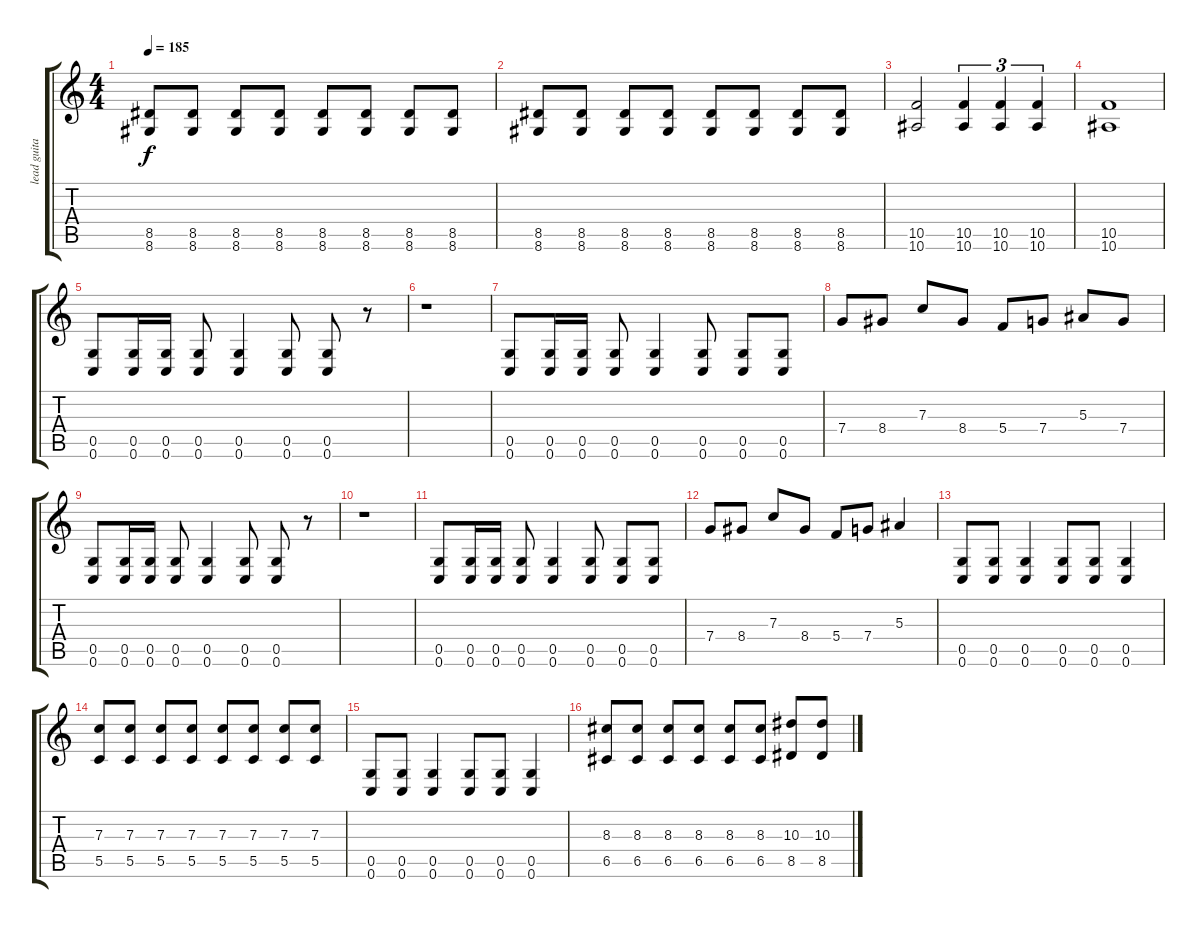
\track ("lead guitar" "lead guita") {instrument overdrivenguitar}
\staff {score tabs}
\tuning (D4 A3 F3 C3 G2 C2) {hide}
\ts (4 4)
\tempo 185
\clef g2
\ks c
(8.5 8.6).8{dy f} (8.5 8.6).8 (8.5 8.6).8 (8.5 8.6).8 (8.5 8.6).8 (8.5 8.6).8 (8.5 8.6).8 (8.5 8.6).8 |
(8.5 8.6).8 (8.5 8.6).8 (8.5 8.6).8 (8.5 8.6).8 (8.5 8.6).8 (8.5 8.6).8 (8.5 8.6).8 (8.5 8.6).8 |
(10.5 10.6).2 (10.5 10.6).4{tu (3 2)} (10.5 10.6).4{tu (3 2)} (10.5 10.6).4{tu (3 2)} |
(10.5 10.6).1 |
(0.5 0.6).8 (0.5 0.6).16 (0.5 0.6).16 (0.5 0.6).8 (0.5 0.6).4 (0.5 0.6).8 (0.5 0.6).8 r.8 |
r.1 |
(0.5 0.6).8 (0.5 0.6).16 (0.5 0.6).16 (0.5 0.6).8 (0.5 0.6).4 (0.5 0.6).8 (0.5 0.6).8 (0.5 0.6).8 |
7.4.8 8.4.8 7.3.8 8.4.8 5.4.8 7.4.8 5.3.8 7.4.8 |
(0.5 0.6).8 (0.5 0.6).16 (0.5 0.6).16 (0.5 0.6).8 (0.5 0.6).4 (0.5 0.6).8 (0.5 0.6).8 r.8 |
r.1 |
(0.5 0.6).8 (0.5 0.6).16 (0.5 0.6).16 (0.5 0.6).8 (0.5 0.6).4 (0.5 0.6).8 (0.5 0.6).8 (0.5 0.6).8 |
7.4.8 8.4.8 7.3.8 8.4.8 5.4.8 7.4.8 5.3.4 |
(0.5 0.6).8 (0.5 0.6).8 (0.5 0.6).4 (0.5 0.6).8 (0.5 0.6).8 (0.5 0.6).4 |
(7.3 5.5).8 (7.3 5.5).8 (7.3 5.5).8 (7.3 5.5).8 (7.3 5.5).8 (7.3 5.5).8 (7.3 5.5).8 (7.3 5.5).8 |
(0.5 0.6).8 (0.5 0.6).8 (0.5 0.6).4 (0.5 0.6).8 (0.5 0.6).8 (0.5 0.6).4 |
(8.3 6.5).8 (8.3 6.5).8 (8.3 6.5).8 (8.3 6.5).8 (8.3 6.5).8 (8.3 6.5).8 (10.3 8.5).8 (10.3 8.5).8
